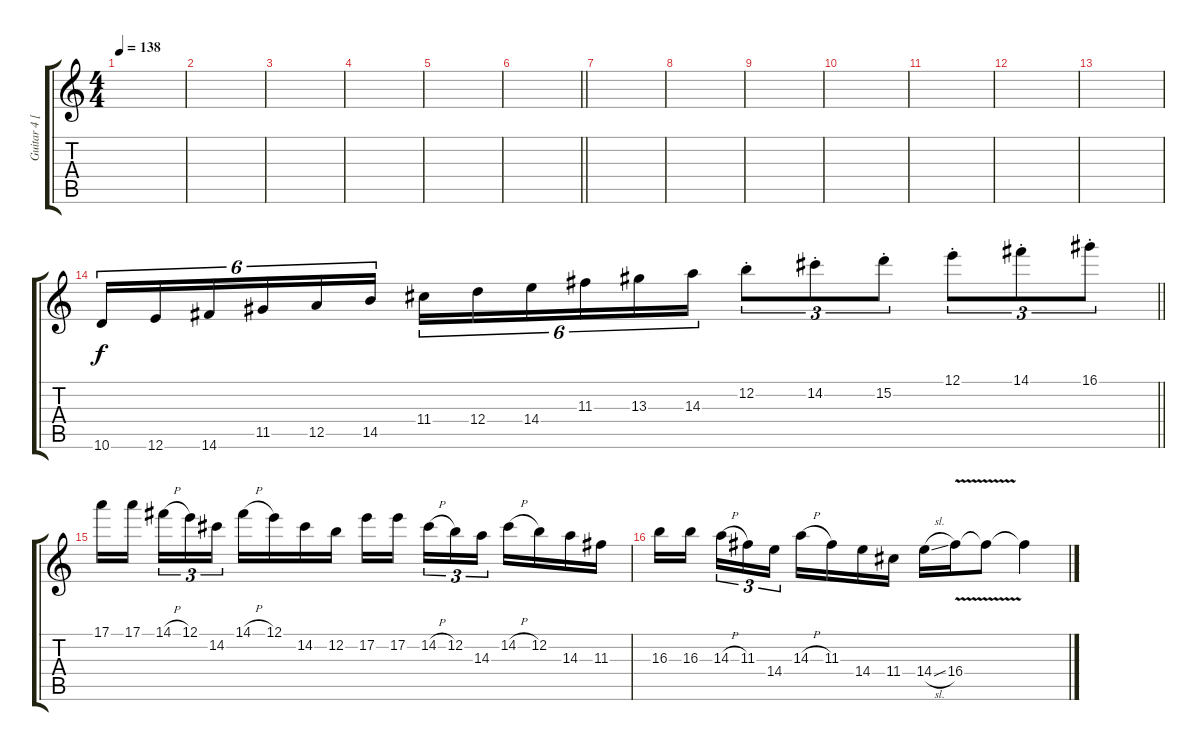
\track ("Guitar 4 [Lead]" "Guitar 4 [") {instrument overdrivenguitar}
\staff {score tabs}
\tuning (E4 B3 G3 D3 A2 E2) {hide}
\ts (4 4)
\tempo 138
\clef g2
\ks c
|
|
|
|
|
\barLineRight lightlight
|
|
|
|
|
|
|
|
\barLineRight lightlight
10.6.16{tu (6 4)} 12.6.16{tu (6 4)} 14.6.16{tu (6 4)} 11.5.16{tu (6 4)} 12.5.16{tu (6 4)} 14.5.16{tu (6 4)} 11.4.16{tu (6 4)} 12.4.16{tu (6 4)} 14.4.16{tu (6 4)} 11.3.16{tu (6 4)} 13.3.16{tu (6 4)} 14.3.16{tu (6 4)} 12.2{st}.8{tu (3 2)} 14.2{st}.8{tu (3 2)} 15.2{st}.8{tu (3 2)} 12.1{st}.8{tu (3 2)} 14.1{st}.8{tu (3 2)} 16.1{st}.8{tu (3 2)} |
17.1.16 17.1.16 14.1{h}.16{tu (3 2)} 12.1.16{tu (3 2)} 14.2.16{tu (3 2)} 14.1{h}.16 12.1.16 14.2.16 12.2.16 17.2.16 17.2.16 14.2{h}.16{tu (3 2)} 12.2.16{tu (3 2)} 14.3.16{tu (3 2)} 14.2{h}.16 12.2.16 14.3.16 11.3.16 |
16.3.16 16.3.16 14.3{h}.16{tu (3 2)} 11.3.16{tu (3 2)} 14.4.16{tu (3 2)} 14.3{h}.16 11.3.16 14.4.16 11.4.16 14.4{sl}.16 16.4{v}.16 16.4{t}.8 16.4{t}.4
